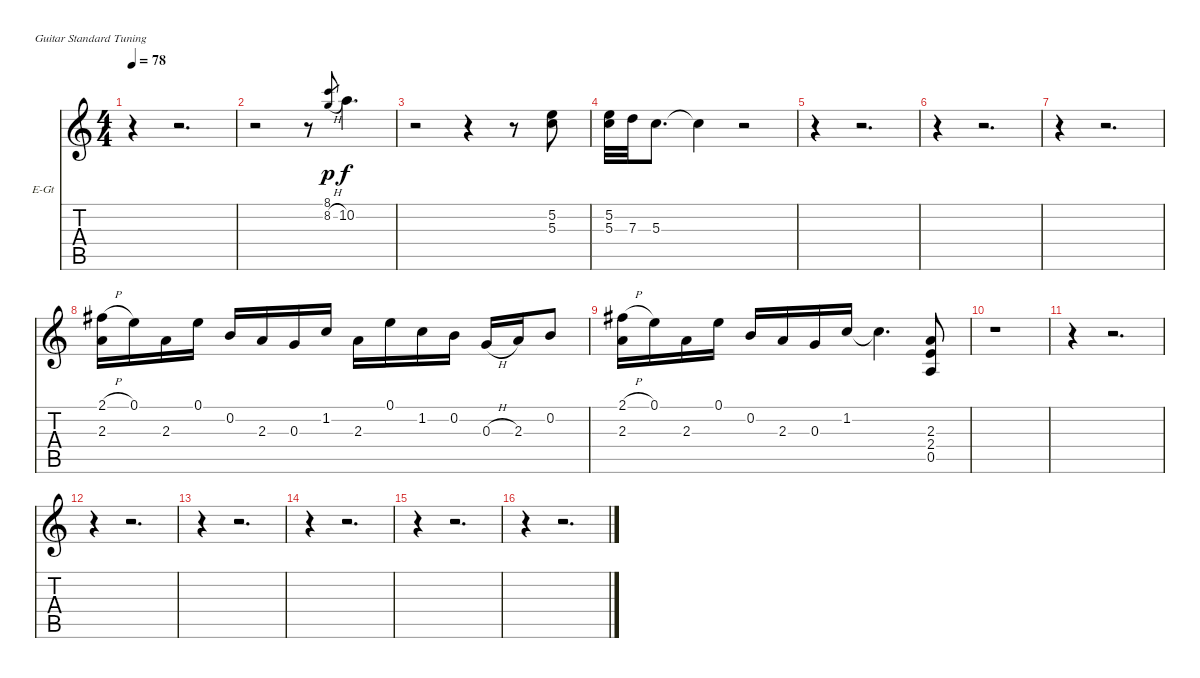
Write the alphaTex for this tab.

\defaultSystemsLayout 4
\bracketExtendMode nobrackets
\firstSystemTrackNameOrientation horizontal
\otherSystemsTrackNameOrientation horizontal
\track ("Mike McCready (Clean)" "E-Gt") {instrument electricguitarclean}
\staff {score tabs}
\tuning (E4 B3 G3 D3 A2 E2)
\ts (4 4)
\tempo 78
\clef g2
\ks c
r.4{dy f} r.2{d} |
r.2 r.8 (8.1 8.2{h}).8{gr dy p} 10.2.4{d dy f} |
r.2 r.4 r.8 (5.2 5.3).8 |
(5.2 5.3).32 7.3.32 5.3.8{d} 5.3{t}.4 r.2 |
r.4 r.2{d} |
r.4 r.2{d} |
r.4 r.2{d} |
(2.1{h} 2.3).16 0.1.16 2.3.16 0.1.16 0.2.16 2.3.16 0.3.16 1.2.16 2.3.16 0.1.16 1.2.16 0.2.16 0.3{h}.16 2.3.16 0.2.8 |
(2.1{h} 2.3).16 0.1.16 2.3.16 0.1.16 0.2.16 2.3.16 0.3.16 1.2.16 1.2{t}.4{d} (2.3 2.4 0.5).8 |
r.1 |
r.4 r.2{d} |
r.4 r.2{d} |
r.4 r.2{d} |
r.4 r.2{d} |
r.4 r.2{d} |
r.4 r.2{d}
